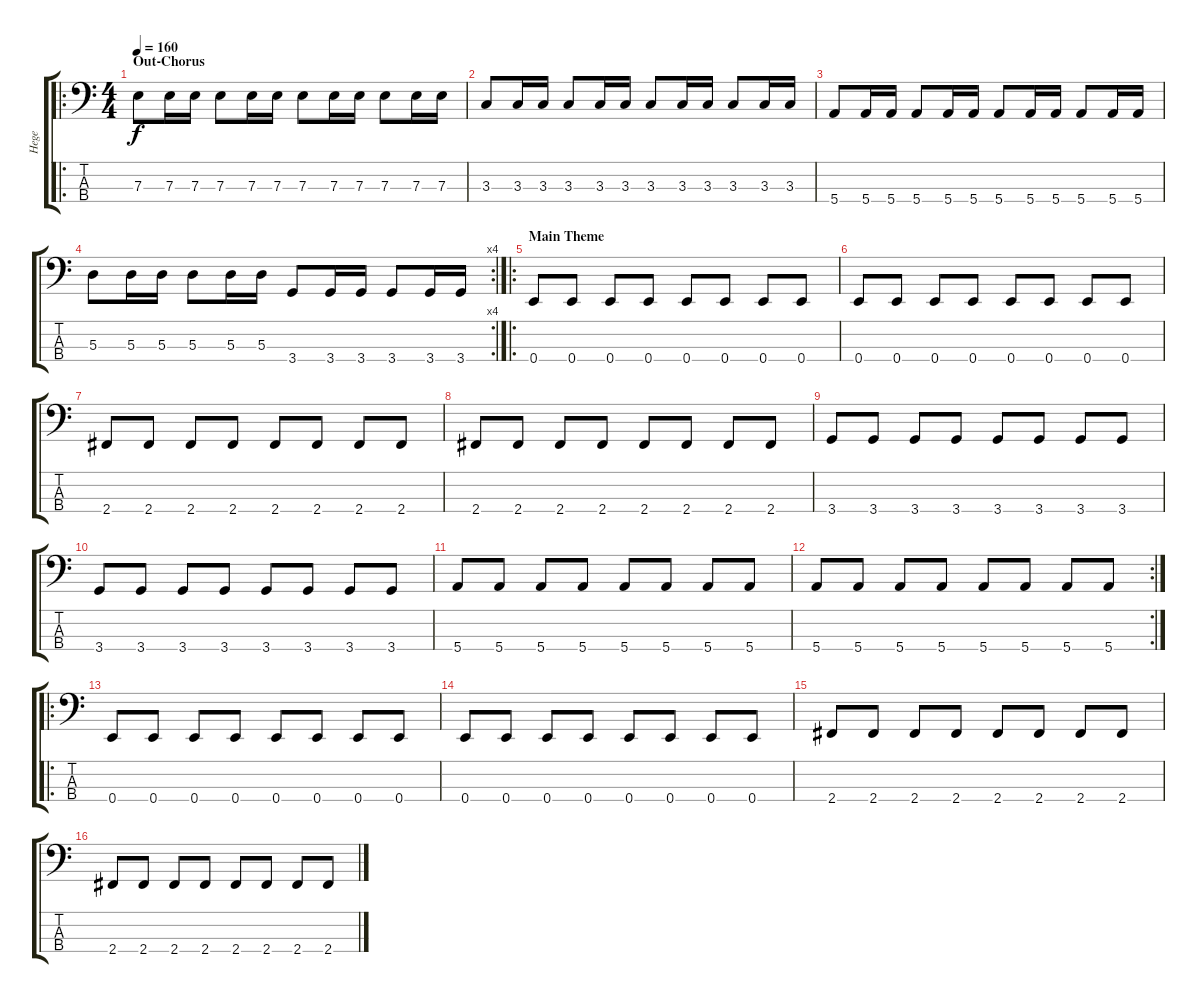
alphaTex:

\track ("Hege" "Hege") {instrument electricbassfinger}
\staff {score tabs}
\tuning (G2 D2 A1 E1) {hide}
\ro
\ts (4 4)
\section ("" "Out-Chorus")
\tempo 160
\clef f4
\ks c
7.3.8{dy f} 7.3.16 7.3.16 7.3.8 7.3.16 7.3.16 7.3.8 7.3.16 7.3.16 7.3.8 7.3.16 7.3.16 |
3.3.8 3.3.16 3.3.16 3.3.8 3.3.16 3.3.16 3.3.8 3.3.16 3.3.16 3.3.8 3.3.16 3.3.16 |
5.4.8 5.4.16 5.4.16 5.4.8 5.4.16 5.4.16 5.4.8 5.4.16 5.4.16 5.4.8 5.4.16 5.4.16 |
\rc 4
5.3.8 5.3.16 5.3.16 5.3.8 5.3.16 5.3.16 3.4.8 3.4.16 3.4.16 3.4.8 3.4.16 3.4.16 |
\ro
\section ("" "Main Theme")
0.4.8 0.4.8 0.4.8 0.4.8 0.4.8 0.4.8 0.4.8 0.4.8 |
0.4.8 0.4.8 0.4.8 0.4.8 0.4.8 0.4.8 0.4.8 0.4.8 |
2.4.8 2.4.8 2.4.8 2.4.8 2.4.8 2.4.8 2.4.8 2.4.8 |
2.4.8 2.4.8 2.4.8 2.4.8 2.4.8 2.4.8 2.4.8 2.4.8 |
3.4.8 3.4.8 3.4.8 3.4.8 3.4.8 3.4.8 3.4.8 3.4.8 |
3.4.8 3.4.8 3.4.8 3.4.8 3.4.8 3.4.8 3.4.8 3.4.8 |
5.4.8 5.4.8 5.4.8 5.4.8 5.4.8 5.4.8 5.4.8 5.4.8 |
\rc 2
5.4.8 5.4.8 5.4.8 5.4.8 5.4.8 5.4.8 5.4.8 5.4.8 |
\ro
0.4.8 0.4.8 0.4.8 0.4.8 0.4.8 0.4.8 0.4.8 0.4.8 |
0.4.8 0.4.8 0.4.8 0.4.8 0.4.8 0.4.8 0.4.8 0.4.8 |
2.4.8 2.4.8 2.4.8 2.4.8 2.4.8 2.4.8 2.4.8 2.4.8 |
2.4.8 2.4.8 2.4.8 2.4.8 2.4.8 2.4.8 2.4.8 2.4.8
